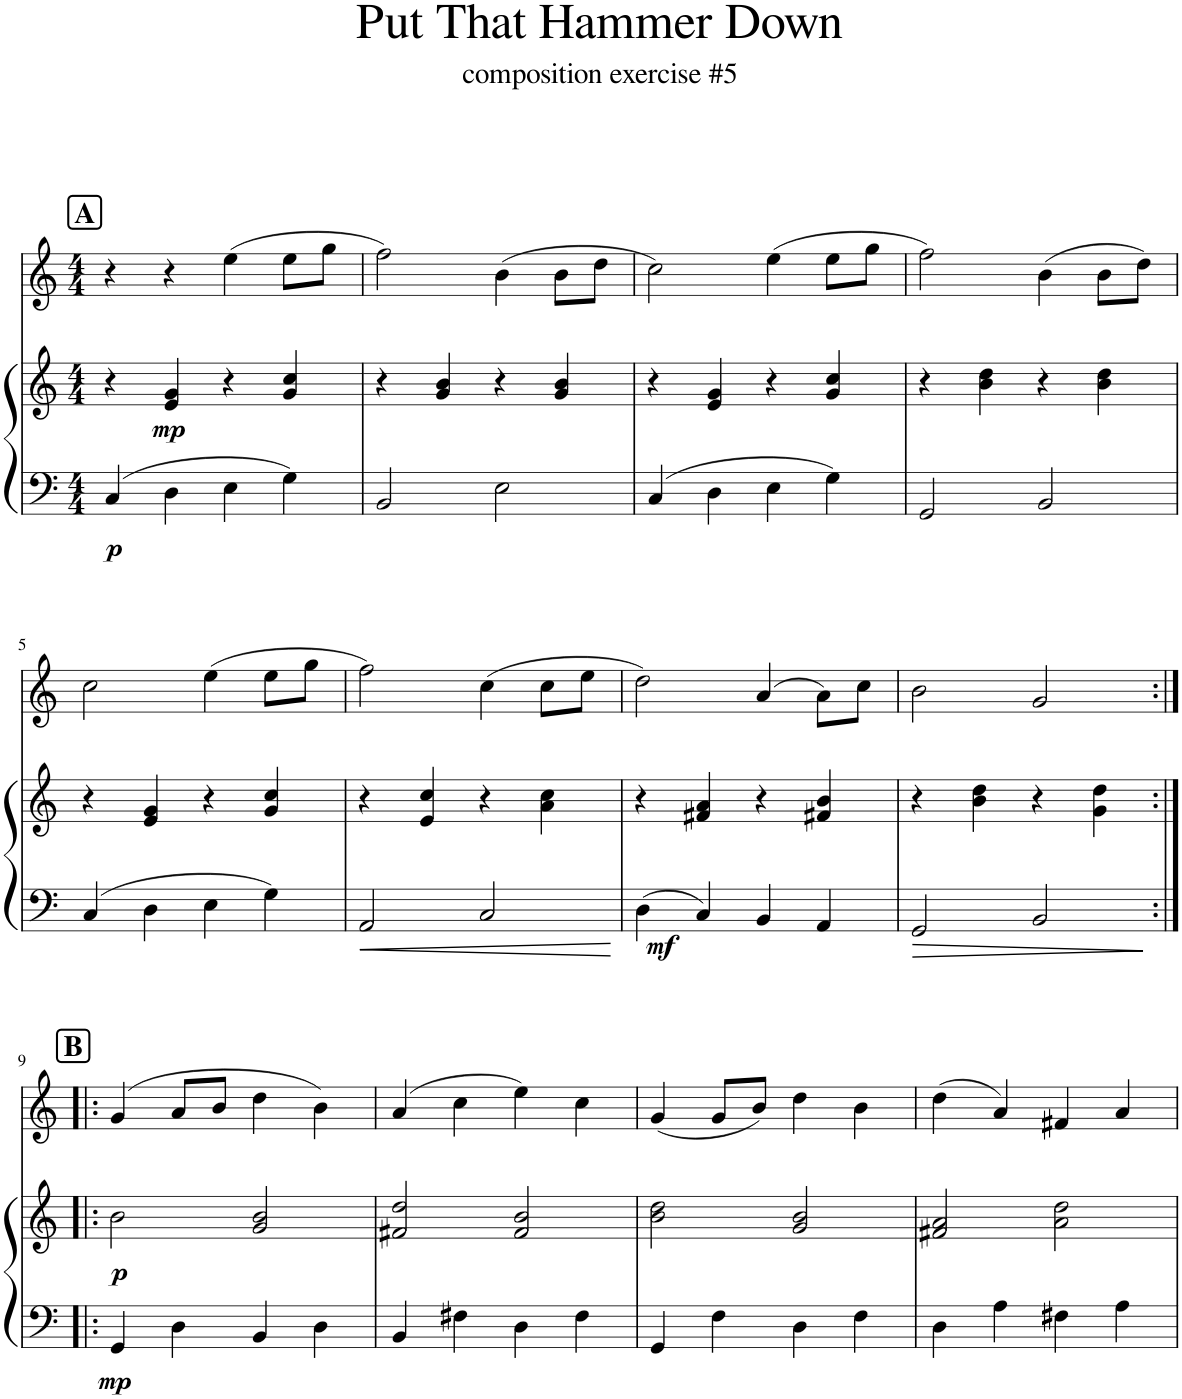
**kern	**kern	**dynam	**kern
*part2	*part2	*part2	*part1
*staff3	*staff2	*staff2/3	*staff1
*I"Piano	*	*	*I"Voice
*I'Pno	*	*	*
*clefF4	*clefG2	*	*clefG2
*k[]	*k[]	*	*k[]
*M4/4	*M4/4	*	*M4/4
!!LO:REH:place=s1:a:B:cj:fs=14:t=A
=1	=1	=1	=1
!	!	!LO:DY:b=2	!
4C/	4r	p	4r
!	!	!LO:DY:b	!
4D\	4e/ 4g/	mp	4r
4E\	4r	.	(4ee\
4G\	4g/ 4cc/	.	8ee\L
.	.	.	8gg\J
=2	=2	=2	=2
2BB/	4r	.	2ff\)
.	4g/ 4b/	.	.
2E\	4r	.	(4b\
.	4g/ 4b/	.	8b\L
.	.	.	8dd\J
=3	=3	=3	=3
4C/	4r	.	2cc\)
4D\	4e/ 4g/	.	.
4E\	4r	.	(4ee\
4G\	4g/ 4cc/	.	8ee\L
.	.	.	8gg\J
=4	=4	=4	=4
2GG/	4r	.	2ff\)
.	4b\ 4dd\	.	.
2BB/	4r	.	(4b\
.	4b\ 4dd\	.	8b\L
.	.	.	8dd\J)
!!LO:LB:g=z
=5	=5	=5	=5
4C/	4r	.	2cc\
4D\	4e/ 4g/	.	.
4E\	4r	.	(4ee\
4G\	4g/ 4cc/	.	8ee\L
.	.	.	8gg\J
=6	=6	=6	=6
2AA/	4r	.	2ff\)
.	4e/ 4cc/	.	.
2C/	4r	.	(4cc\
.	4a\ 4cc\	.	8cc\L
.	.	.	8ee\J
=7	=7	=7	=7
!	!	!LO:DY:b=2	!
4D\	4r	mf	2dd\)
4C/	4f#X/ 4a/	.	.
4BB/	4r	.	(4a/
4AA/	4f#X/ 4b/	.	8a\L)
.	.	.	8cc\J
=8	=8	=8	=8
2GG/	4r	.	2b\
.	4b\ 4dd\	.	.
2BB/	4r	.	2g/
.	4g\ 4dd\	.	.
!!LO:LB:g=z
!!LO:REH:place=s1:a:B:cj:fs=14:t=B
=9:|!|:	=9:|!|:	=9:|!|:	=9:|!|:
!	!	!LO:DY:b=2	!
!	!	!LO:DY:n=1:b	!
4GG/	2b\	mp p	(4g/
4D\	.	.	8a/L
.	.	.	8b/J
4BB/	2g/ 2b/	.	4dd\
4D\	.	.	4b\)
=10	=10	=10	=10
4BB/	2f#X/ 2dd/	.	(4a/
4F#X\	.	.	4cc\
4D\	2f#/ 2b/	.	4ee\)
4F#\	.	.	4cc\
=11	=11	=11	=11
4GG/	2b\ 2dd\	.	(4g/
4F\	.	.	8g/L
.	.	.	8b/J)
4D\	2g/ 2b/	.	4dd\
4F\	.	.	4b\
=12	=12	=12	=12
4D\	2f#X/ 2a/	.	(4dd\
4A\	.	.	4a/)
4F#X\	2a\ 2dd\	.	4f#X/
4A\	.	.	4a/
=	=	=	=
*-	*-	*-	*-
